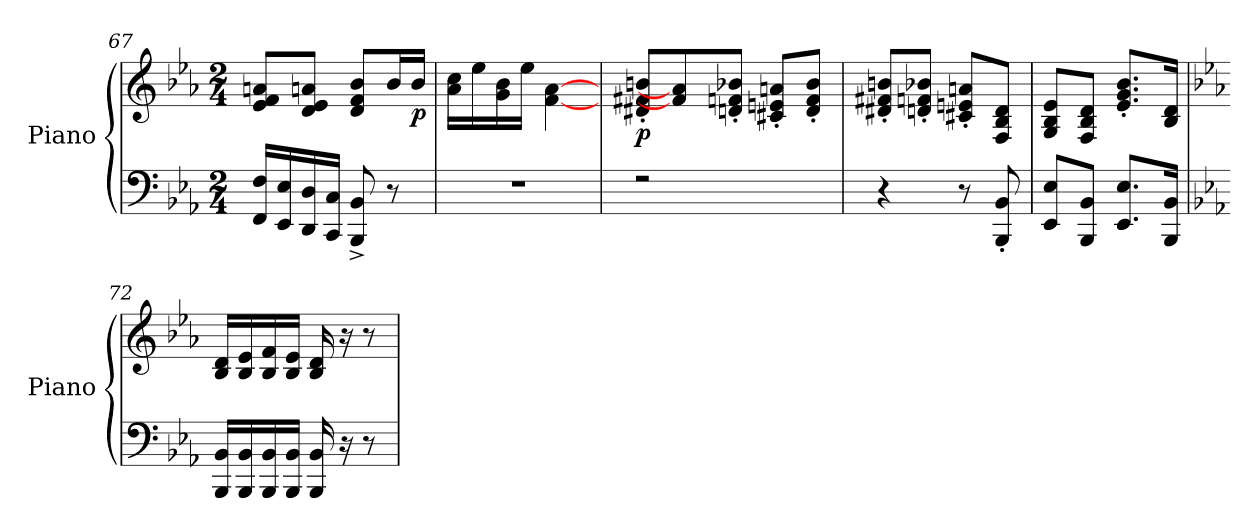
**kern	**kern	**dynam
*part1	*part1	*part1
*staff2	*staff1	*staff1/2
*I"Piano	*	*
*I'Piano	*	*
*clefF4	*clefG2	*
*k[b-e-a-]	*k[b-e-a-]	*
*M2/4	*M2/4	*
=67	=67	=67
16FF/ 16F/LL	8e-/ 8f/ 8an/L	.
16EE-/ 16E-/	.	.
16DD/ 16D/	8d/ 8e-/ 8an/J	.
16CC/ 16C/JJ	.	.
8BBB-/^< 8BB-/^<	8d/ 8f/ 8b-/L	.
8r	16b-/L	.
!	!	!LO:DY:b
.	16b-/JJ	p
!!LO:LB:g=z
=68	=68	=68
2rF	16a-\ 16cc\LL	.
.	16ee-\	.
.	16g\ 16b-\	.
.	16ee-\JJ	.
.	[4f\ [4a-\	.
=69	=69	=69
!	!	!LO:DY:b
2rF	8d#X/'< 8f#X/'< 8bn/'<L	p
.	4f\] 4a-\]	.
.	8dn/'< 8fn/'< 8b-X/'<J	.
4ryy	8c#X/'< 8en/'< 8an/'<L	.
.	8d/'< 8f/'< 8b-/'<J	.
=70	=70	=70
4r	8d#X/'< 8f#X/'< 8bn/'<L	.
.	8dn/'< 8fn/'< 8b-X/'<J	.
8r	8c#X/'< 8en/'< 8an/'<L	.
8BBB-/'< 8BB-/'<	8F/ 8B-/ 8d/J	.
=71	=71	=71
8EE-/ 8E-/L	8G/ 8B-/ 8e-/L	.
8BBB-/ 8BB-/J	8F/ 8B-/ 8d/J	.
8.EE-/ 8.E-/L	8.e-/'< 8.g/'< 8.b-/'<L	.
16BBB-/ 16BB-/Jk	16B-/ 16d/Jk	.
!!LO:PB:g=z
=72	=72	=72
*k[b-e-a-]	*k[b-e-a-]	*
16BBB-/ 16BB-/LL	16B-/ 16d/LL	.
16BBB-/ 16BB-/	16B-/ 16e-/	.
16BBB-/ 16BB-/	16B-/ 16f/	.
16BBB-/ 16BB-/JJ	16B-/ 16e-/JJ	.
16BBB-/ 16BB-/	16B-/ 16d/	.
16rC	16ra	.
8r	8r	.
=	=	=
*-	*-	*-
